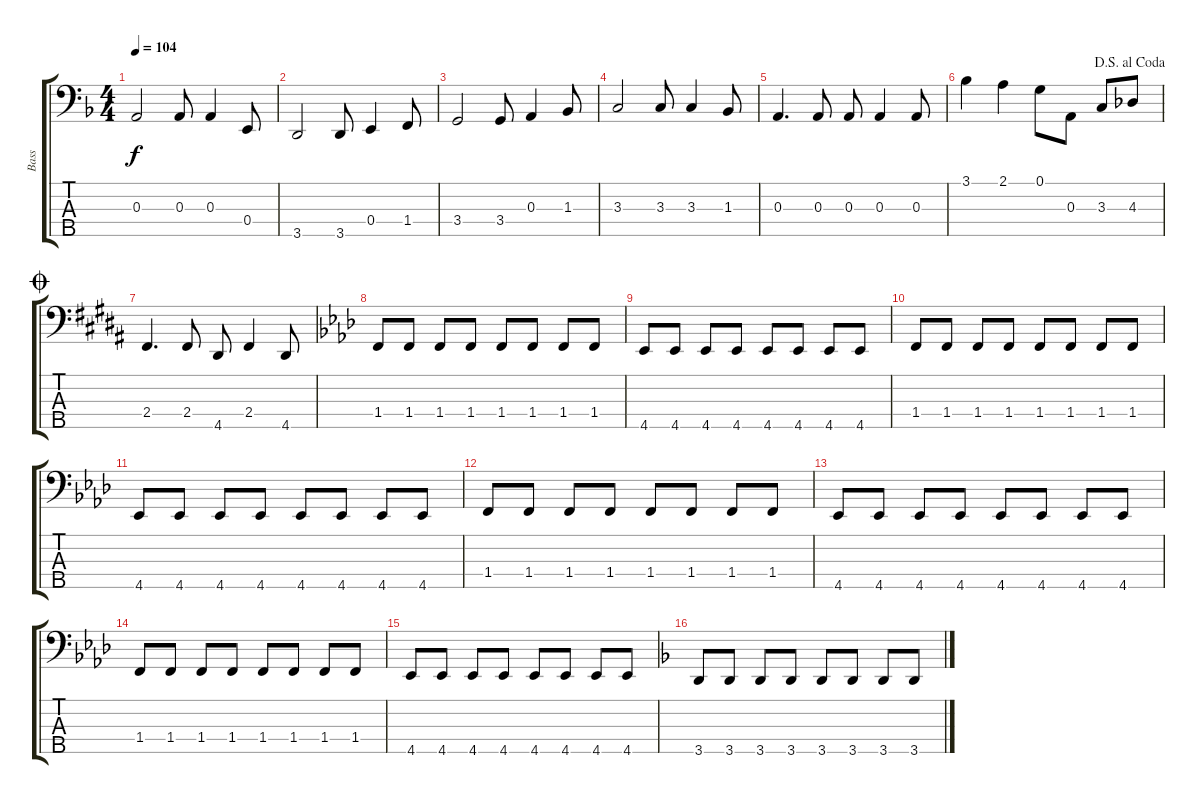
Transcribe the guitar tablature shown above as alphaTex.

\track ("Bass" "Bass") {instrument electricbassfinger}
\staff {score tabs}
\tuning (G2 D2 A1 E1 B0) {hide}
\ts (4 4)
\tempo 104
\clef f4
\ks f
0.3.2{dy f} 0.3.8 0.3.4 0.4.8 |
3.5.2 3.5.8 0.4.4 1.4.8 |
3.4.2 3.4.8 0.3.4 1.3.8 |
3.3.2 3.3.8 3.3.4 1.3.8 |
0.3.4{d} 0.3.8 0.3.8 0.3.4 0.3.8 |
\jump dalsegnoalcoda
3.1.4 2.1.4 0.1.8 0.3.8 3.3.8 4.3.8 |
\jump coda
\ks b
2.4.4{d} 2.4.8 4.5.8 2.4.4 4.5.8 |
\ks ab
1.4.8 1.4.8 1.4.8 1.4.8 1.4.8 1.4.8 1.4.8 1.4.8 |
4.5.8 4.5.8 4.5.8 4.5.8 4.5.8 4.5.8 4.5.8 4.5.8 |
1.4.8 1.4.8 1.4.8 1.4.8 1.4.8 1.4.8 1.4.8 1.4.8 |
4.5.8 4.5.8 4.5.8 4.5.8 4.5.8 4.5.8 4.5.8 4.5.8 |
1.4.8 1.4.8 1.4.8 1.4.8 1.4.8 1.4.8 1.4.8 1.4.8 |
4.5.8 4.5.8 4.5.8 4.5.8 4.5.8 4.5.8 4.5.8 4.5.8 |
1.4.8 1.4.8 1.4.8 1.4.8 1.4.8 1.4.8 1.4.8 1.4.8 |
4.5.8 4.5.8 4.5.8 4.5.8 4.5.8 4.5.8 4.5.8 4.5.8 |
\ks f
3.5.8 3.5.8 3.5.8 3.5.8 3.5.8 3.5.8 3.5.8 3.5.8
